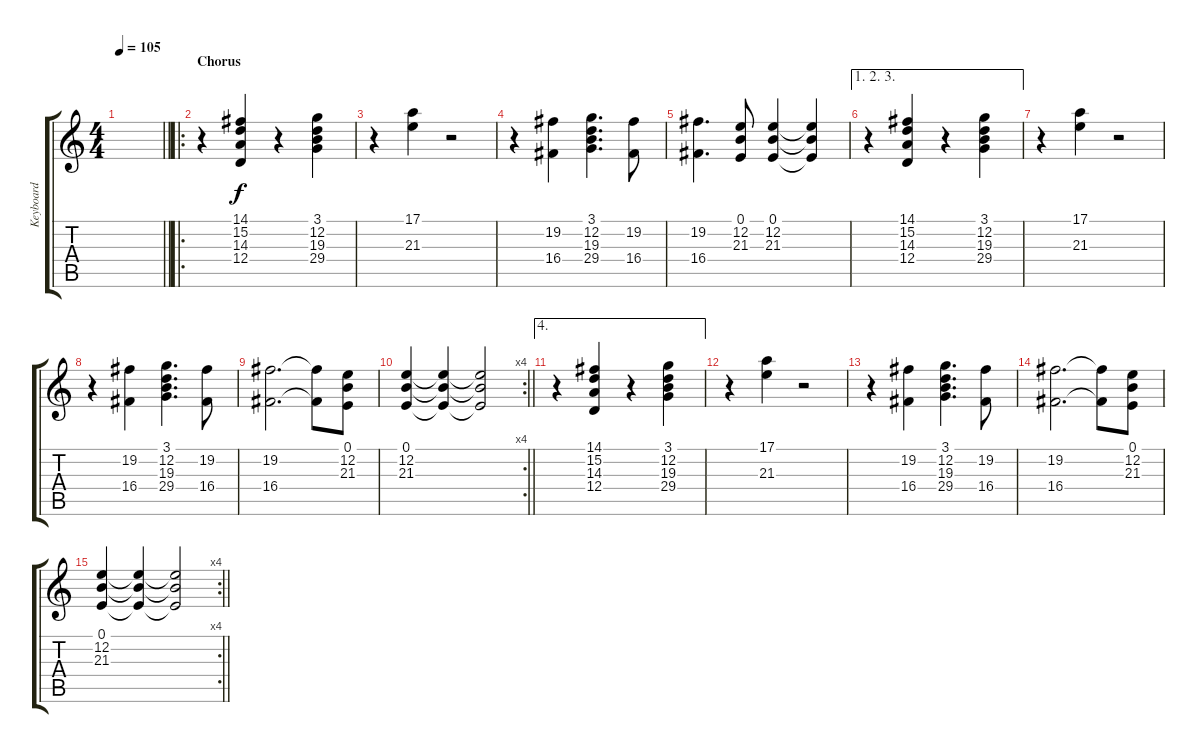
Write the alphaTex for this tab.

\track ("Keyboard" "Keyboard") {instrument stringensemble1}
\staff {score tabs}
\tuning (E4 B3 G3 D3 A2 E2) {hide}
\ts (4 4)
\tempo 105
\clef g2
\barLineRight lightlight
\ks c
|
\ro
\section ("" "Chorus")
r.4 (14.1 15.2 14.3 12.4).4 r.4 (3.1 12.2 19.3 29.4).4 |
r.4 (17.1 21.3).4 r.2 |
r.4 (19.2 16.4).4 (3.1 12.2 19.3 29.4).4{d} (19.2 16.4).8 |
(19.2 16.4).4{d} (0.1 12.2 21.3).8 (0.1 12.2 21.3).4 (0.1{t} 12.2{t} 21.3{t}).4 |
\ae (1 2 3)
r.4 (14.1 15.2 14.3 12.4).4 r.4 (3.1 12.2 19.3 29.4).4 |
r.4 (17.1 21.3).4 r.2 |
r.4 (19.2 16.4).4 (3.1 12.2 19.3 29.4).4{d} (19.2 16.4).8 |
(19.2 16.4).2{d} (19.2{t} 16.4{t}).8 (0.1 12.2 21.3).8 |
\rc 4
\barLineRight lightlight
(0.1 12.2 21.3).4 (0.1{t} 12.2{t} 21.3{t}).4 (0.1{t} 12.2{t} 21.3{t}).2 |
\ae 4
r.4 (14.1 15.2 14.3 12.4).4 r.4 (3.1 12.2 19.3 29.4).4 |
r.4 (17.1 21.3).4 r.2 |
r.4 (19.2 16.4).4 (3.1 12.2 19.3 29.4).4{d} (19.2 16.4).8 |
(19.2 16.4).2{d} (19.2{t} 16.4{t}).8 (0.1 12.2 21.3).8 |
\rc 4
\barLineRight lightlight
(0.1 12.2 21.3).4 (0.1{t} 12.2{t} 21.3{t}).4 (0.1{t} 12.2{t} 21.3{t}).2
